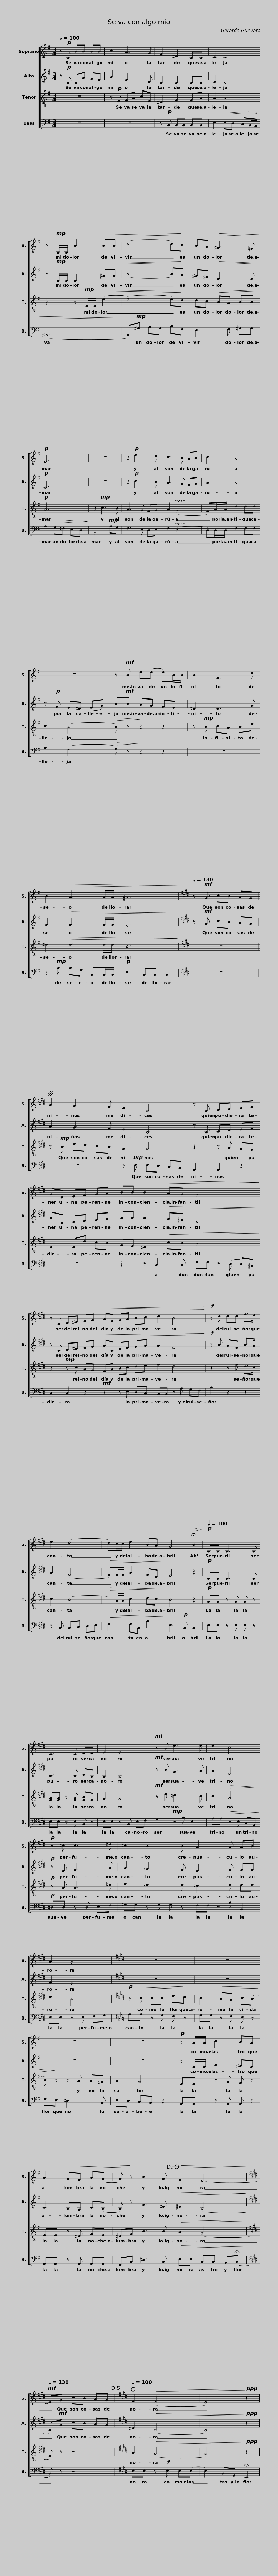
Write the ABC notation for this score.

X:1
%%score [ 1 2 3 4 ]
L:1/8
Q:1/4=100
M:3/4
I:linebreak $
K:G
V:1 treble
V:2 treble
V:3 treble-8
V:4 bass
V:1
 z!p! B, BB BB | c2 A3 G | F2 ^D2 B,B, | C2 B,4 |$ z!mp! B,/B,/ B2 B!<(!B | %5
 (d4 d)!<)!c | BA!>(! ^G3 =F!>)! |!p! E6 |$ z6 | z2!p! e3 d | %10
 c3 B AB | c2 A4 | z6 |$ z!mf! B e(e e)B/B/ | B2 F3 d | %15
 B2!>(! A3 A/A/ | ^G6!>)! |$[K:E][Q:1/4=130] z!mf! G cB AG ||S A2 G3 F | E2 B,4 |$ %20
 z B, CD EF | GD EF GA | BB B2!>(! AG | F6!>)! |$ z C D^E FG | %25
!<(! AF GA Bc | d2 B4!<)! |$!f! z d dd f>e | e2 (d4 | d)c/c/ e2 BA | %30
 G4!>(! !fermata!B2!>)! |$[Q:1/4=100]!p! B,B, B,3 B, | C3 C DD | E2 E4 |$!mf! z B e3 e | %35
 e2 c4 |!p! z =c c3 =d | =c2 B3 B | A3 A AB |$ A2 G4 ||$ %40
[K:G] z6 | z6 | z6 | z6 |$!p! z A/A/ c2 BA | %45
 A2 G!<(!F A(G | G)!<)! z B3 G!dacoda! ||!>(! F2 E4-!>)! ||$[K:E][Q:1/4=130]!mf! EG cB AG!D.S.! ||$[K:G]O[Q:1/4=100] F2!>(! (E4 | %50
 E4)!>)!!ppp! z2 |] %51
V:2
 z!p! B, B,G FE | A2 E3 C | B,2 B,2 B,B, | C2 B,4 |$ z!mp! B,/B,/ B,2 ^G!<(!G | %5
 (B4 B)!<)!A | ^G=F!>(! D3 D!>)! |!p! C6 |$ z6 | z2!p! c3 B | %10
 A3 G FG | A2 A4 | z!p! F E^D (EG) |$ B!mf!B AG FE | ^D2 D3 G | %15
 F2!>(! F3 F/F/ | E6!>)! |$[K:E] z!mf! G cB AG || A2 G3 F | E2 B,4 |$ %20
 z B, CD EF | GB, CD EF | GG G2!>(! F^E | C6!>)! |$ z C D^E FG | %25
!<(! AC EF GA | A2 F4!<)! |$!f! z B AF B>A | A2 (F4 |!>(! F)F/F/ A2 FD!>)! | %30
 E4 z2 |$!p! B,B, B,3 B, | C3 C DB, | B,2 B,4 |$!mf! z B G3 A | %35
 A2 E4 |!p! z E F3 A | A2 =G3 F | E3 F FF |$ F2 E4 ||$ %40
[K:G] z6 | z6 | z6 | z6 |$ z C/C/ E2 ^DC | %45
 C2 B,A, C(B, | B,) z F3 ^D ||!>(! ^D2 (B,4!>)! ||$[K:E] B,)!mf!G cB AG ||$[K:G] ^D2!>(! (B,4 | %50
 B,4)!>)!!ppp! z2 |] %51
V:3
 z6 | z!p! E FA cE | ^D2 F2 FA | A2 G4 |$ z2 z!mp! E/E/!<(! (e2 | %5
 (e4) e)!<)!d | dc!>(! BA BB!>)! |!p! A6 |$ z2!mp! c3 B | A3 G FG | %10
 A2 (F4 | F)A/A/ d2 dd | c2 (B4 |$!>(! B) z!>)! z2 z2 | z!mp! B cA Be | %15
 ^d2!>(! d3 d/d/ | B6!>)! |$[K:E] z6 || z!mp! B ed cB | G2 G4 |$ %20
 z2 z A GF | E2 Ed cB | GF ^E2!>(! cB | A6!>)! |$ z2!mp! z c AG | %25
 FA Bc de | f2 d4 |$ z2 z f d>c | c2 (B4 |!>(!x)A/A/ c2 dc!>)! | %30
 B4 z2 |$!p! GG z G G z | [FA][FA] z [FA] [FB]F | G2 G4 |$!mf! z e =d3 c | %35
 c2!>(! A4!>)! |!p! z A A3 =d | e2 =d3 d | =c3 d dd |$ d2 B4 ||$ %40
[K:G]!p! z!<(! c cc e!<)!d | c2!>(! BA c(B | B)!>)! z z A A^G | A2 G4 |$ EE z G F z | %45
 EE z ^D FE | ^DF B3 B ||!>(! A2 (G4!>)! ||$[K:E] E) z z4 ||$[K:G] A2!>(! (G4 | %50
 G4)!>)!!ppp! z2 |] %51
V:4
 z6 | z6 | z!p! B,, B,,B,, B,,B,, | E,2!<(! E,D, C,!<)!B,,/!>(!A,,/ |$ (^G,,6!>)! | %5
 G,,)!mp!^G, A,G, B,F, | E,3 F, ^G,G, | A,2 G,!>(!=F, E,D,!>)! |$ A,,4!mp! A,G, | F,3 E, D,E, | %10
 F,2 (D,4 | D,)D,/D,/ F,2 F,F, | A,2 (G,4 |$!>(! G,) z!>)! z2 z2 | z6 | %15
 z!mp! B, B,G, B,,B,,/B,,/ |!p! E,2 B,,B,, B,,2 |$[K:E] z6 || z6 | z!mp! E, E,D, C,B,, |$ %20
 G,,2 G,,2 z2 | z6 | z2 z C,2 C, | F,F, z (D, D,)^B,, |$ C,2 C,2 z2 | %25
!mf! z2 z E, D,C, | B,,B,, z A, G,F, |$ B,2 z2 z2 | z B,, B,,C, D,E, |!>(! F,2 F,B,, B,2!>)! | %30
 E,3!p! B,, B,,2 |$ E,E, z E, E, z | E,E, z E, B,, z | E,E, z B,, E,F, |$ G,2!mp! z B, E,2 | %35
 A,A,!>(! z E, C,A,,!>)! |!p! =D,D, z D, E,F, | =G,G, z G, G, z | F,F, z B, B,,2 |$ E,E, z E, F,G, ||$ %40
[K:G] A,A, z G, F, z | G,G, z F, E, z | F,E, ^D,3 B,, | E,D, C,B,, z2 |$ A,,A,, z A,, A,, z | %45
 G,,G,, z G,, G,,G,, | F,,B,, ^D,3 B,, ||!>(! E,E, B,,B,, A,,(!fermata!B,,!>)! ||$[K:E] B,,) z z4 ||$[K:G] E,E, z!f! E, E,(E, | %50
 E,2) B,,G,, !fermata!E,,2 |] %51
